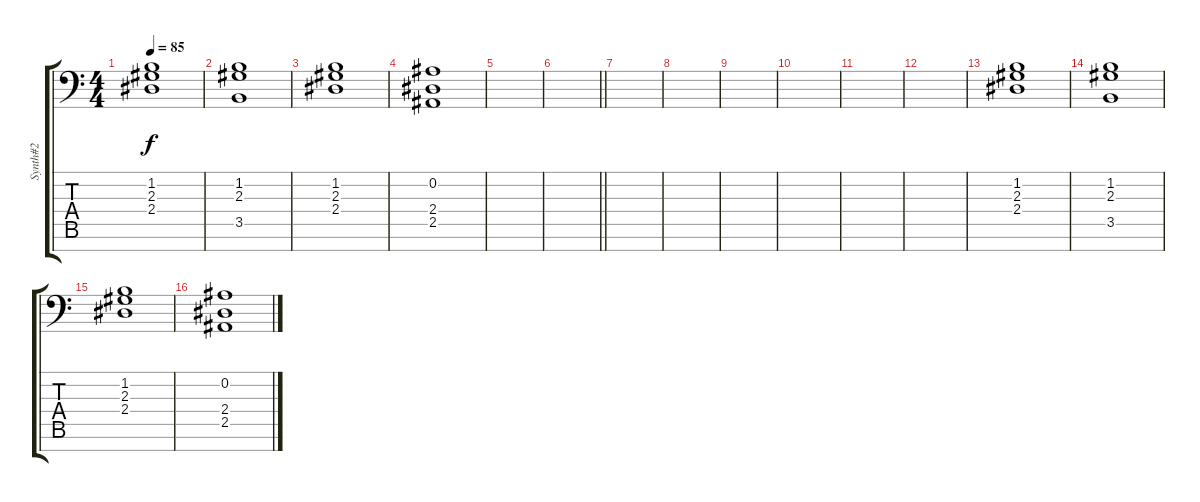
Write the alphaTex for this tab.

\track ("Synth#2" "Synth#2") {instrument lead2sawtooth}
\staff {score tabs}
\tuning (Eb4 Bb3 Gb3 Db3 Ab2 Eb2 Bb1) {hide}
\ts (4 4)
\tempo 85
\clef f4
\ks c
(1.2 2.3 2.4).1{dy f} |
(1.2 2.3 3.5).1 |
(1.2 2.3 2.4).1 |
(0.2 2.4 2.5).1 |
|
\barLineRight lightlight
|
|
|
|
|
|
|
(1.2 2.3 2.4).1 |
(1.2 2.3 3.5).1 |
(1.2 2.3 2.4).1 |
(0.2 2.4 2.5).1
